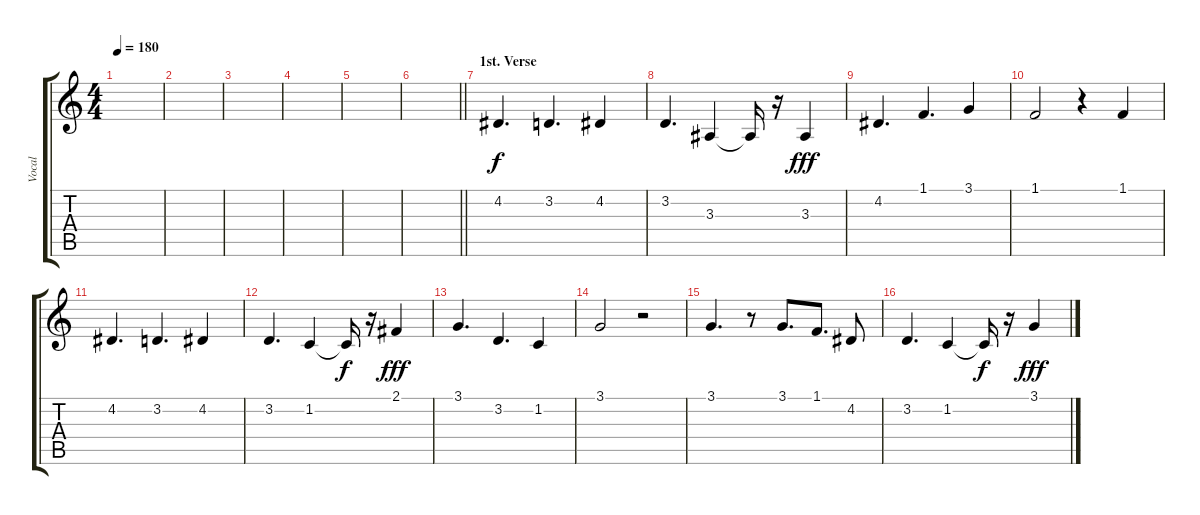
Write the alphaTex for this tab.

\track ("Vocal" "Vocal") {instrument trumpet}
\staff {score tabs}
\tuning (E4 B3 G3 D3 A2 E2) {hide}
\ts (4 4)
\tempo 180
\clef g2
\ks c
|
|
|
|
|
\barLineRight lightlight
|
\section ("" "1st. Verse")
4.2.4{d} 3.2.4{d} 4.2.4 |
3.2.4{d} 3.3.4 3.3{t}.16{dy f} r.16 3.3.4{dy fff} |
4.2.4{d} 1.1.4{d} 3.1.4 |
1.1.2 r.4 1.1.4 |
4.2.4{d} 3.2.4{d} 4.2.4 |
3.2.4{d} 1.2.4 1.2{t}.16{dy f} r.16 2.1.4{dy fff} |
3.1.4{d} 3.2.4{d} 1.2.4 |
3.1.2 r.2 |
3.1.4{d} r.8 3.1.8{d} 1.1.8{d} 4.2.8 |
3.2.4{d} 1.2.4 1.2{t}.16{dy f} r.16 3.1.4{dy fff}
